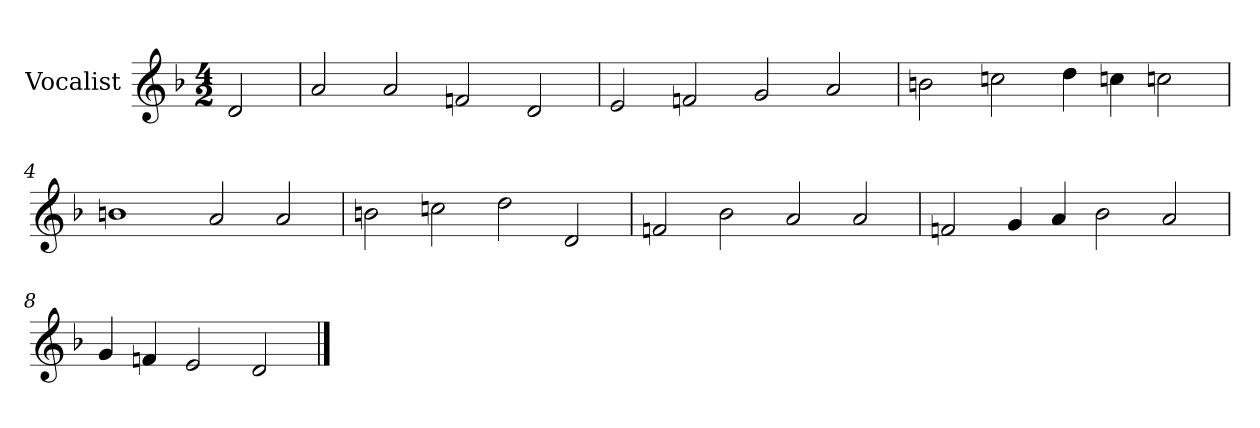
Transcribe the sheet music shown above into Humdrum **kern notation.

**kern
*part1
*staff1
*I"Vocalist
*k[b-]
*d:
*M4/2
=
2d
=1
2a
2a
2fn
2d
=2
2e
2fn
2g
2a
=3
2bn
2ccn
4dd
4ccn
2ccn
=4
1bn
2a
2a
=5
2bn
2ccn
2dd
2d
=6
2fn
2b-
2a
2a
=7
2fn
4g
4a
2b-
2a
=8
4g
4fn
2e
2d
==
*-
